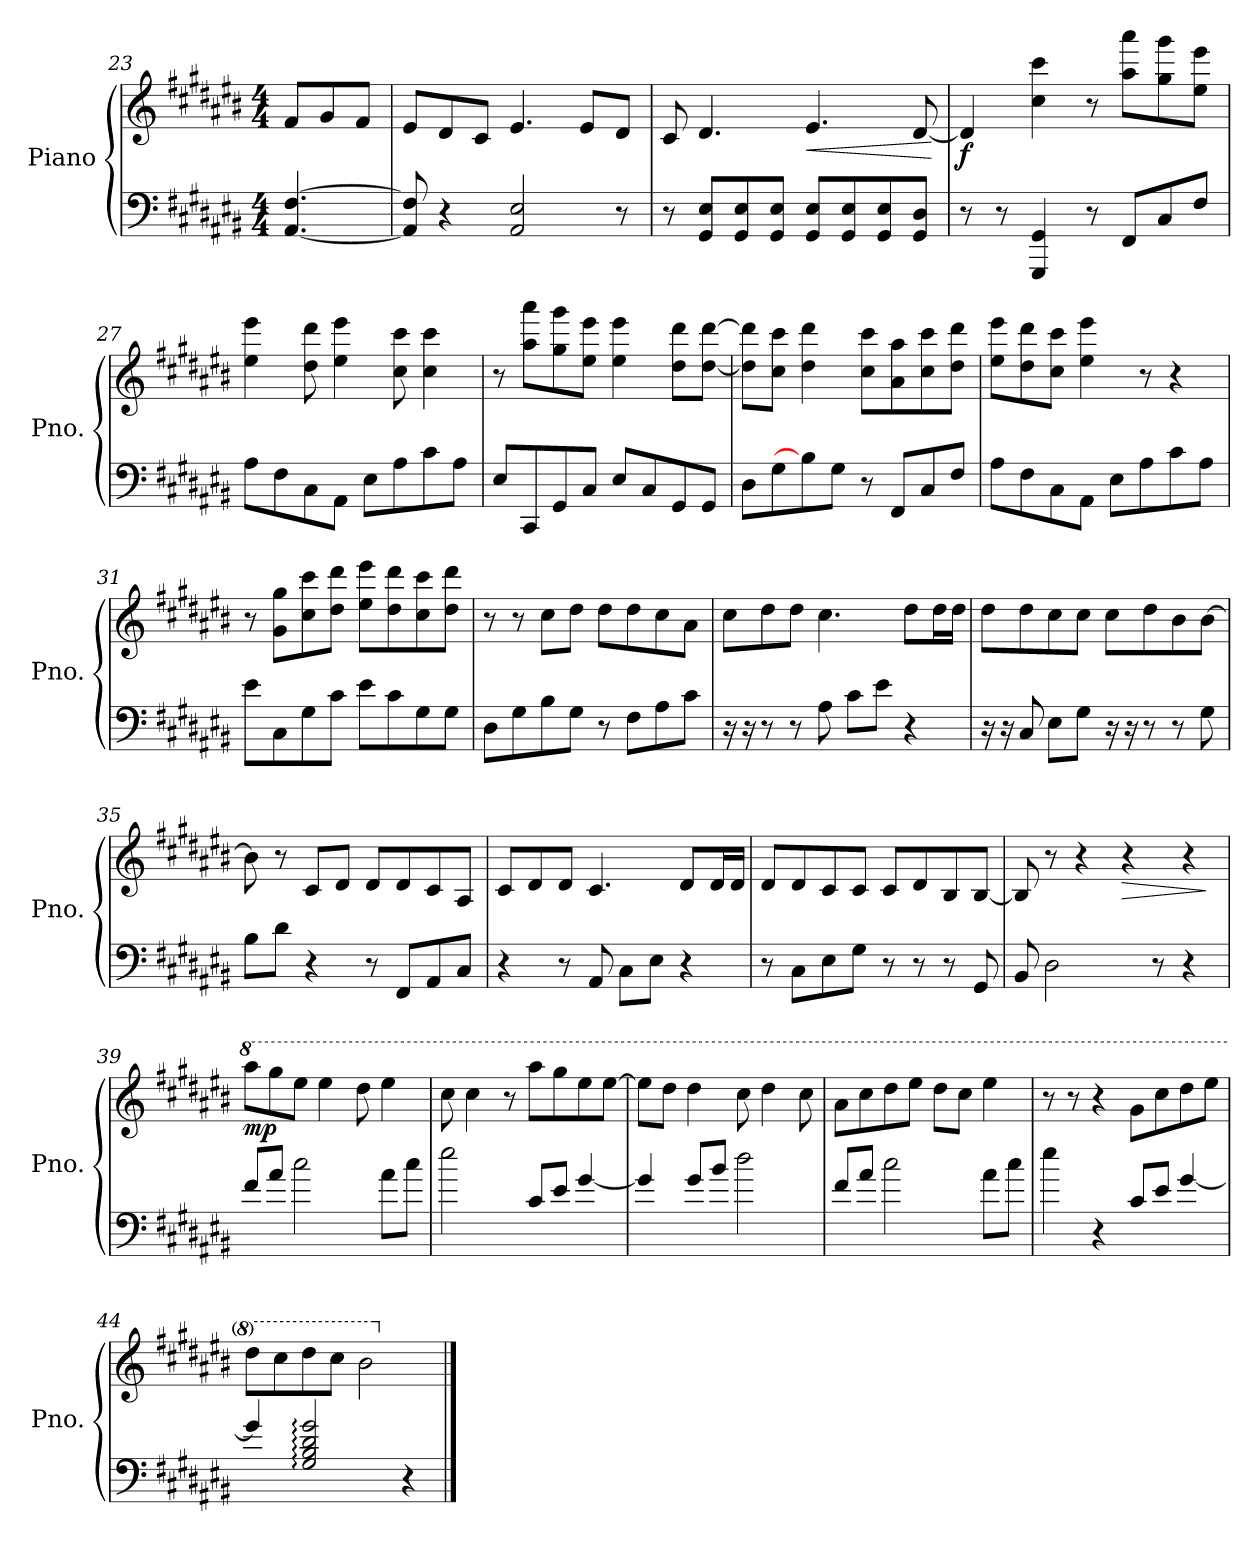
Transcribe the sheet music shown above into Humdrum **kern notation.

**kern	**kern	**dynam
*part1	*part1	*part1
*staff2	*staff1	*staff1/2
*I"Piano	*	*
*I'Pno.	*	*
*clefF4	*clefG2	*
*k[f#c#g#d#a#e#b#]	*k[f#c#g#d#a#e#b#]	*
*M4/4	*M4/4	*
=23	=23	=23
[4.AA#/ [4.F#/	8f#/L	.
.	8g#/	.
.	8f#/J	.
=24	=24	=24
8AA#/] 8F#/]	8e#/L	.
4r	8d#/	.
.	8c#/J	.
2AA#/ 2E#/	4.e#/	.
.	8e#/L	.
8r	8d#/J	.
=25	=25	=25
8r	8c#/	.
8GG#/ 8E#/L	4.d#/	.
8GG#/ 8E#/	.	.
8GG#/ 8E#/J	.	.
!	!	!LO:HP:b
8GG#/ 8E#/L	4.e#/	<
8GG#/ 8E#/	.	.
8GG#/ 8E#/	.	.
8GG#/ 8D#/J	[8d#/	.
.	.	[
!!LO:PB:g=z
=26	=26	=26
!	!	!LO:DY:b
8r	4d#/]	f
8r	.	.
4GGG#/ 4GG#/	4cc#\ 4ccc#\	.
8r	8r	.
8FF#/L	8aa#\ 8aaa#\L	.
8C#/	8gg#\ 8ggg#\	.
8F#/J	8ee#\ 8eee#\J	.
=27	=27	=27
8A#\L	4ee#\ 4eee#\	.
8F#\	.	.
8C#\	8dd#\ 8ddd#\	.
8AA#\J	4ee#\ 4eee#\	.
8E#\L	.	.
8A#\	8cc#\ 8ccc#\	.
8c#\	4cc#\ 4ccc#\	.
8A#\J	.	.
=28	=28	=28
8E#/L	8r	.
8CC#/	8aa#\ 8aaa#\L	.
8GG#/	8gg#\ 8ggg#\	.
8C#/J	8ee#\ 8eee#\J	.
8E#/L	4ee#\ 4eee#\	.
8C#/	.	.
8GG#/	8dd#\ 8ddd#\L	.
8GG#/J	[8dd#\ [8ddd#\J	.
=29	=29	=29
8D#\L	8dd#\] 8ddd#\]L	.
8G#\	8cc#\ 8ccc#\J	.
8B#\]	4dd#\ 4ddd#\	.
8G#\J	.	.
8r	8cc#\ 8ccc#\L	.
8FF#/L	8a#\ 8aa#\	.
8C#/	8cc#\ 8ccc#\	.
8F#/J	8dd#\ 8ddd#\J	.
!!LO:LB:g=z
=30	=30	=30
8A#\L	8ee#\ 8eee#\L	.
8F#\	8dd#\ 8ddd#\	.
8C#\	8cc#\ 8ccc#\J	.
8AA#\J	4ee#\ 4eee#\	.
8E#\L	.	.
8A#\	8r	.
8c#\	4r	.
8A#\J	.	.
=31	=31	=31
8e#\L	8r	.
8C#\	8g#\ 8gg#\L	.
8G#\	8cc#\ 8ccc#\	.
8c#\J	8dd#\ 8ddd#\J	.
8e#\L	8ee#\ 8eee#\L	.
8c#\	8dd#\ 8ddd#\	.
8G#\	8cc#\ 8ccc#\	.
8G#\J	8dd#\ 8ddd#\J	.
=32	=32	=32
8D#\L	8r	.
8G#\	8r	.
8B#\	8cc#\L	.
8G#\J	8dd#\J	.
8r	8dd#\L	.
8F#\L	8dd#\	.
8A#\	8cc#\	.
8c#\J	8a#\J	.
=33	=33	=33
16r	8cc#\L	.
16r	.	.
8r	8dd#\	.
8r	8dd#\J	.
8A#\	4.cc#\	.
8c#\L	.	.
8e#\J	.	.
4r	8dd#\L	.
.	16dd#\L	.
.	16dd#\JJ	.
!!LO:LB:g=z
=34	=34	=34
16r	8dd#\L	.
16r	.	.
8C#/	8dd#\	.
8E#\L	8cc#\	.
8G#\J	8cc#\J	.
16r	8cc#\L	.
16r	.	.
8r	8dd#\	.
8r	8b#\	.
8G#\	[8b#\J	.
=35	=35	=35
8B#\L	8b#\]	.
8d#\J	8r	.
4r	8c#/L	.
.	8d#/J	.
8r	8d#/L	.
8FF#/L	8d#/	.
8AA#/	8c#/	.
8C#/J	8A#/J	.
=36	=36	=36
4r	8c#/L	.
.	8d#/	.
8r	8d#/J	.
8AA#/	4.c#/	.
8C#\L	.	.
8E#\J	.	.
4r	8d#/L	.
.	16d#/L	.
.	16d#/JJ	.
=37	=37	=37
8r	8d#/L	.
8C#\L	8d#/	.
8E#\	8c#/	.
8G#\J	8c#/J	.
8r	8c#/L	.
8r	8d#/	.
8r	8B#/	.
8GG#/	[8B#/J	.
!!LO:LB:g=z
=38	=38	=38
8BB#/	8B#/]	.
2D#\	8r	.
.	4r	.
!	!	!LO:HP:b
.	4r	>
8r	.	.
4r	4r	.
.	.	]
=39	=39	=39
*	*8va	*
*	*MM80	*
!	!	!LO:DY:b
8f#/L	8aaa#\L	mp
8a#/J	8ggg#\	.
2cc#\	8eee#\J	.
.	4eee#\	.
.	8ddd#\	.
8a#\L	4eee#\	.
8cc#\J	.	.
=40	=40	=40
2ee#\	8ccc#\	.
.	4ccc#\	.
.	8r	.
8c#/L	8aaa#\L	.
8e#/J	8ggg#\	.
[4g#/	8eee#\	.
.	[8eee#\J	.
=41	=41	=41
4g#/]	8eee#\L]	.
.	8ddd#\J	.
8g#/L	4ddd#\	.
8b#/J	.	.
2dd#\	8ccc#\	.
.	4ddd#\	.
.	8ccc#\	.
=42	=42	=42
8f#/L	8aa#\L	.
8a#/J	8ccc#\	.
2cc#\	8ddd#\	.
.	8eee#\J	.
.	8ddd#\L	.
.	8ccc#\J	.
8a#\L	4eee#\	.
8cc#\J	.	.
!!LO:LB:g=z
=43	=43	=43
4ee#\	8r	.
.	8r	.
4r	4r	.
8c#/L	8gg#\L	.
8e#/J	8ccc#\	.
[4g#/	8ddd#\	.
.	8eee#\J	.
=44	=44	=44
4g#/]	8ddd#\L	.
.	8ccc#\	.
2G#/: 2B#/: 2d#/: 2g#/:	8ddd#\	.
.	8ccc#\J	.
.	2bb#\	.
4r	.	.
*	*X8va	*
==	==	==
*-	*-	*-
